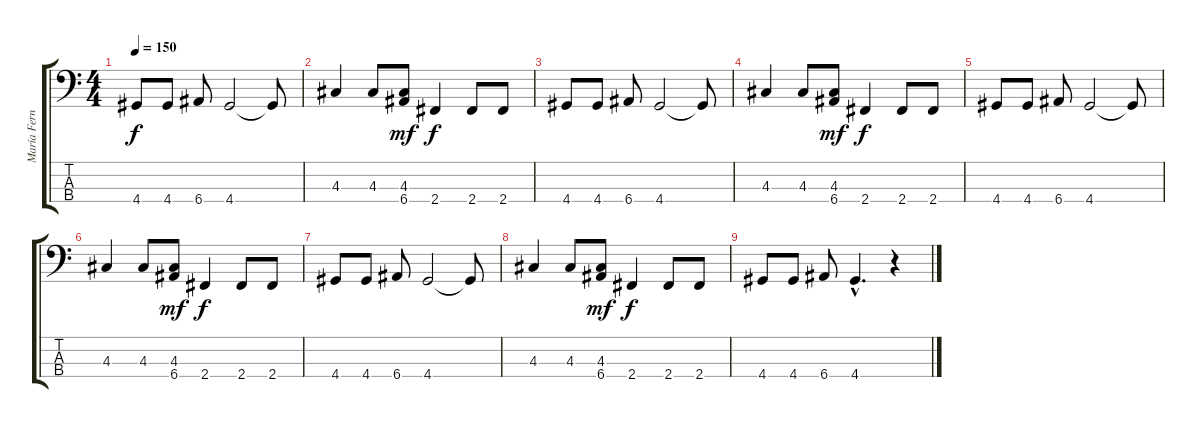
\track ("María Fernanda Aldana (Bajo)" "María Fern") {instrument electricbasspick}
\staff {score tabs}
\tuning (G2 D2 A1 E1) {hide}
\ts (4 4)
\tempo 150
\clef f4
\ks c
4.4.8{dy f} 4.4.8 6.4.8 4.4.2 4.4{t}.8 |
4.3.4 4.3.8 (4.3 6.4).8{dy mf} 2.4.4{dy f} 2.4.8 2.4.8 |
4.4.8 4.4.8 6.4.8 4.4.2 4.4{t}.8 |
4.3.4 4.3.8 (4.3 6.4).8{dy mf} 2.4.4{dy f} 2.4.8 2.4.8 |
4.4.8 4.4.8 6.4.8 4.4.2 4.4{t}.8 |
4.3.4 4.3.8 (4.3 6.4).8{dy mf} 2.4.4{dy f} 2.4.8 2.4.8 |
4.4.8 4.4.8 6.4.8 4.4.2 4.4{t}.8 |
4.3.4 4.3.8 (4.3 6.4).8{dy mf} 2.4.4{dy f} 2.4.8 2.4.8 |
4.4.8 4.4.8 6.4.8 4.4{hac}.4{d} r.4
